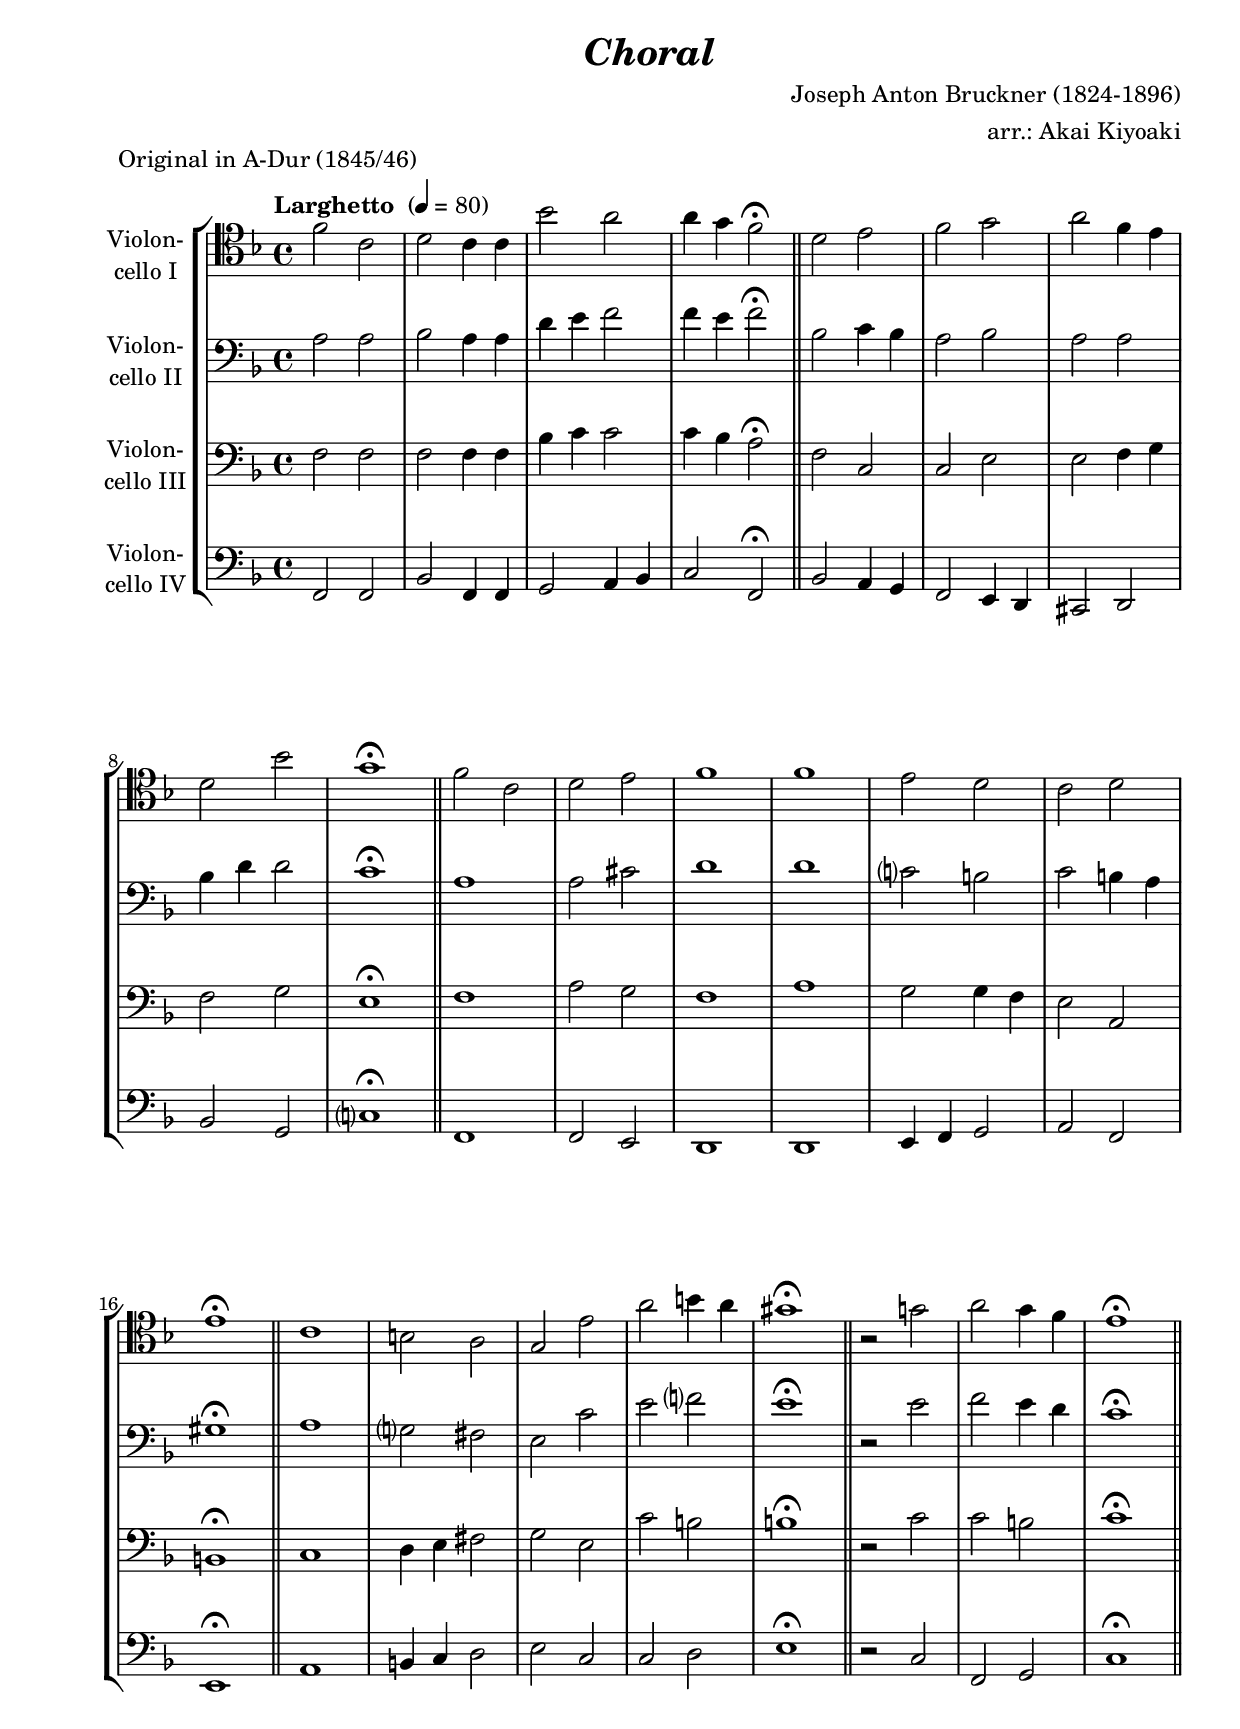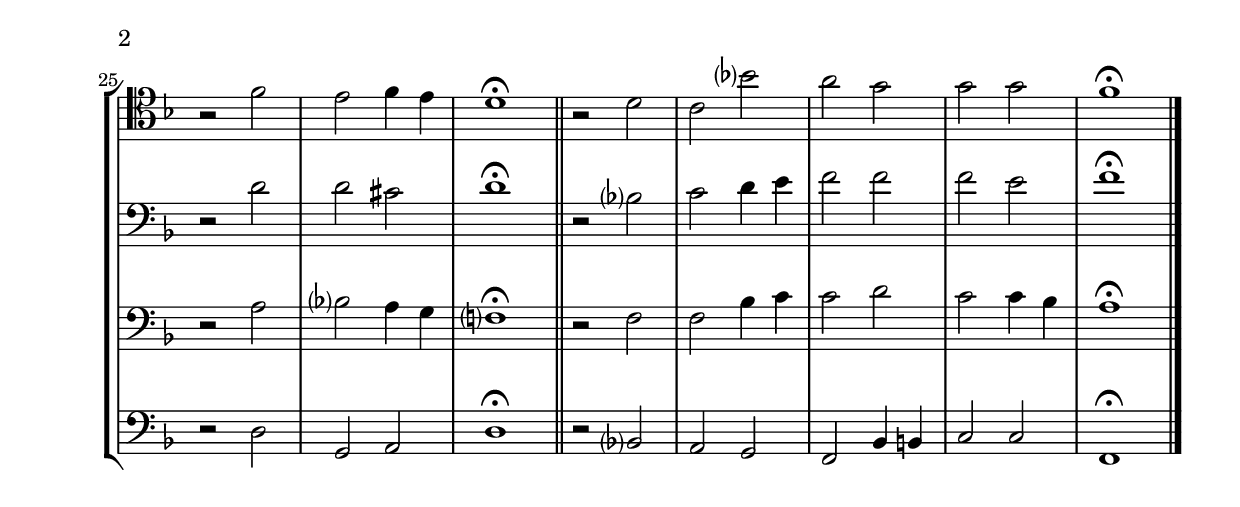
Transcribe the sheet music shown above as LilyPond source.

\version "2.18.2"
\include "deutsch.ly"
  
#(set-global-staff-size 20.38)

\header {
  title     = \markup \bold \italic "Choral"
  composer  = "Joseph Anton Bruckner (1824-1896)"
  arranger  = "arr.: Akai Kiyoaki"
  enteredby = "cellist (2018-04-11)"
  piece     = "Original in A-Dur (1845/46)"
}

voiceconsts = {
  \key f \major
  \time 4/4
  \clef "bass"
%  \numericTimeSignature
  \compressFullBarRests
  \tempo "Larghetto " 4=80
}

micl = "clarinet"
mifl = "flute"
miob = "oboe"
mifh = "french horn"
misx = "tenor sax"
mist = "string ensemble 1"
miba = "cello"

va = \relative c' {
  \voiceconsts
  \clef "tenor"

  f2 c
  d c4 c
  b'2 a
  a4 g f2\fermata \bar "||"
  d e

  f g
  a f4 e
  d2 b'
  g1\fermata \bar "||"
  f2 c
  d e

  f1
  f
  e2 d
  c d
  e1\fermata \bar "||"
  c
  h2 a
  g e'

  a h4 a
  gis1\fermata \bar "||"
  r2 g! a g4 f
  e1\fermata \bar "||"
  r2 f
  e f4 e
  d1\fermata \bar "||"
  r2 d

  c b'?
  a g
  g g
  f1\fermata \bar "|."
}

vb = \relative c' {
  \voiceconsts

  a2 a
  b a4 a
  d e f2
  f4 e f2\fermata \bar "||"
  b, c4 b

  a2 b
  a a
  b4 d d2
  c1\fermata \bar "||"
  a
  a2 cis

  d1
  d
  c?2 h
  c h4 a
  gis1\fermata \bar "||"
  a
  g?2 fis
  e c'

  e2 f?
  e1\fermata \bar "||"
  r2 e
  f e4 d
  c1\fermata \bar "||"
  r2 d
  d cis
  d1\fermata \bar "||"
  r2 b?

  c d4 e
  f2 f
  f e
  f1\fermata \bar "|."
}

vc = \relative c {
  \voiceconsts

  f2 f
  f f4 f
  b c c2
  c4 b a2\fermata \bar "||"
  f c

  c e
  e f4 g
  f2 g
  e1\fermata \bar "||"
  f
  a2 g

  f1
  a
  g2 g4 f
  e2 a,
  h1\fermata \bar "||"
  c
  d4 e fis2
  g e

  c' h
  h1\fermata \bar "||"
  r2 c
  c h
  c1\fermata \bar "||"
  r2 a
  b? a4 g
  f?1\fermata \bar "||"
  r2 f

  f b4 c
  c2 d
  c c4 b
  a1\fermata \bar "|."
}

vd = \relative c, {
  \voiceconsts

  f2 f
  b f4 f
  g2 a4 b
  c2 f,\fermata \bar "||"
  b a4 g

  f2 e4 d
  cis2 d
  b' g
  c?1\fermata \bar "||"
  f,
  f2 e

  d1
  d
  e4 f g2
  a f
  e1\fermata \bar "||"
  a
  h4 c d2
  e c

  c d
  e1\fermata \bar "||"
  r2 c
  f, g
  c1\fermata \bar "||"
  r2 d
  g, a
  d1\fermata \bar "||"
  r2 b?

  a g
  f b4 h
  c2 c
  f,1\fermata \bar "|."
}


music = \new StaffGroup <<
      \new Staff {
	\set Staff.midiInstrument = \miba
	\set Staff.instrumentName = \markup \center-column { "Violon-" "cello I" }
	\transpose f f { \va }
      }

      \new Staff {
	\set Staff.midiInstrument = \miba
	\set Staff.instrumentName = \markup \center-column { "Violon-" "cello II" }
	\transpose f f { \vb }
      }

      \new Staff {
	\set Staff.midiInstrument = \miba
	\set Staff.instrumentName = \markup \center-column { "Violon-" "cello III" }
	\transpose f f { \vc }
      }

      \new Staff {
	\set Staff.midiInstrument = \miba
	\set Staff.instrumentName = \markup \center-column { "Violon-" "cello IV" }
	\transpose f f { \vd }
      }
>>

\book {
  \score {
    \music
    \layout {}
  }

  \paper {
    left-margin = 2\cm
  }

  \score {
    \unfoldRepeats \music

    \midi {
      \context {
        \Score
      }
    }
  }
}
